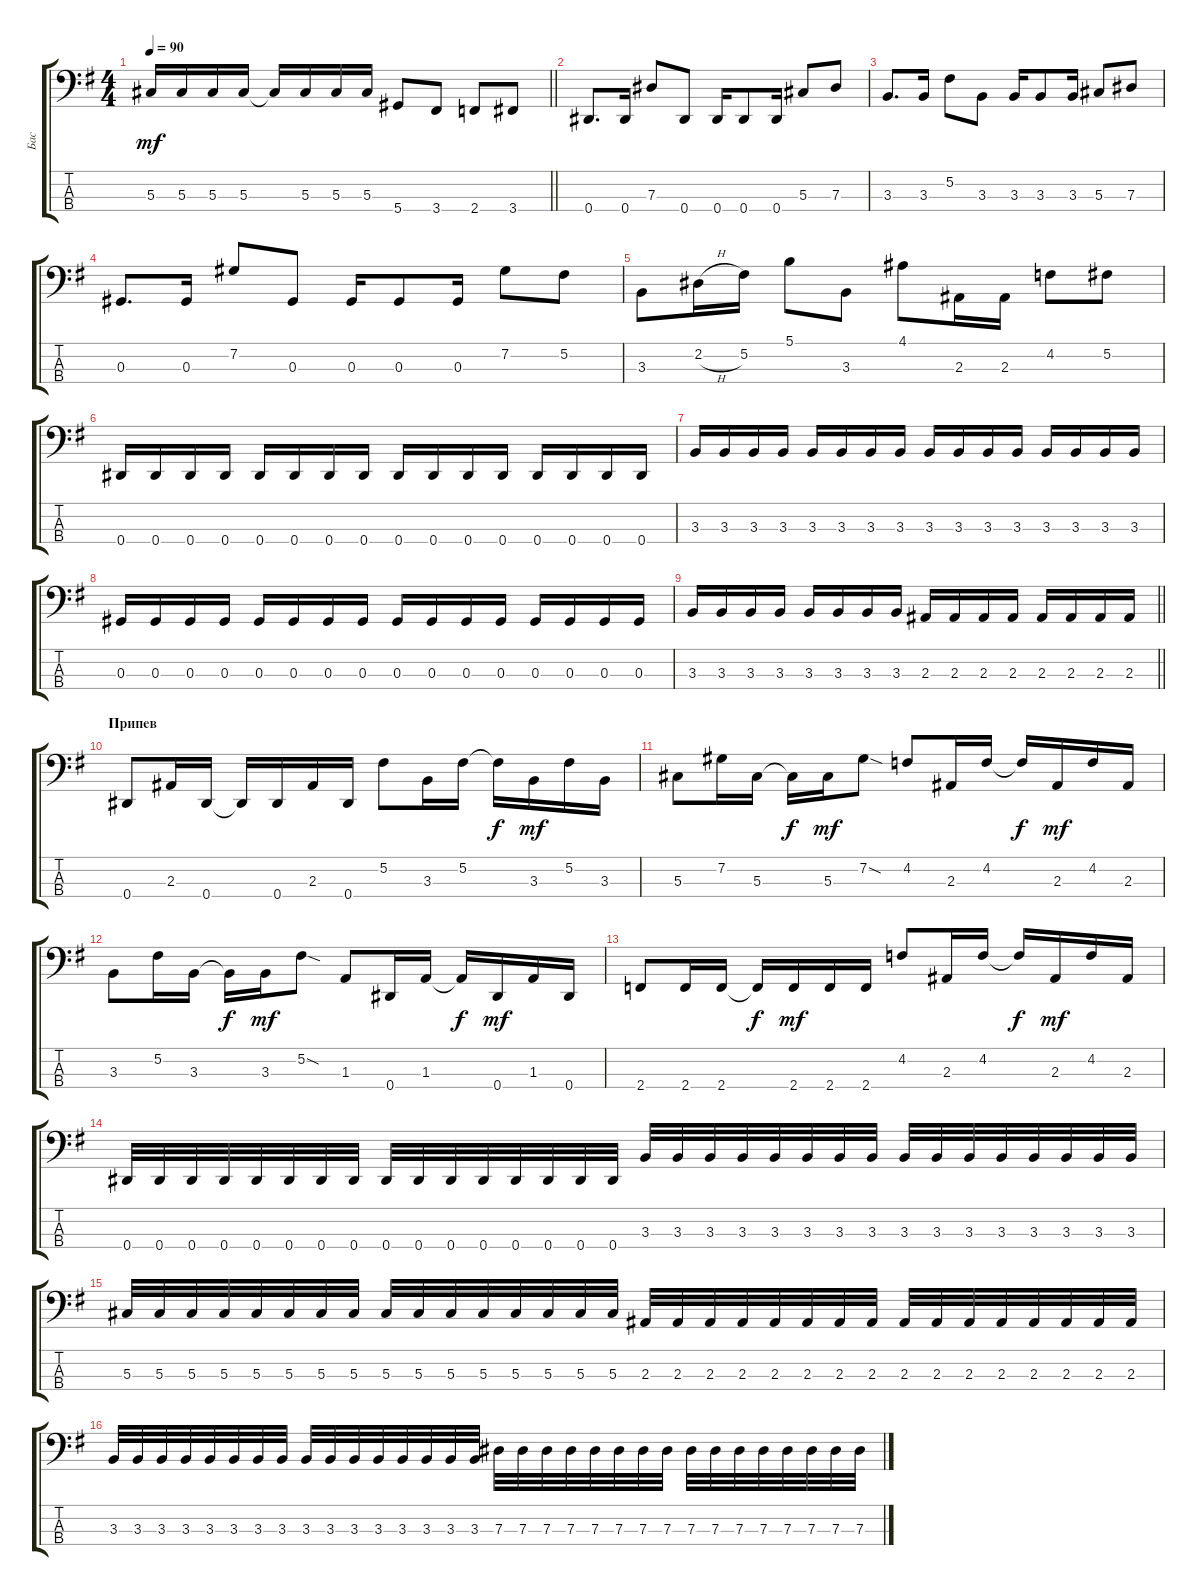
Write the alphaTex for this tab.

\track ("Бас" "Бас") {instrument electricbassfinger}
\staff {score tabs}
\tuning (Gb2 Db2 Ab1 Eb1) {hide}
\ts (4 4)
\tempo 90
\clef f4
\barLineRight lightlight
\ks eminor
5.3.16{dy mf} 5.3.16 5.3.16 5.3.16 5.3{t}.16 5.3.16 5.3.16 5.3.16 5.4.8 3.4.8 2.4.8 3.4.8 |
0.4.8{d} 0.4.16 7.3.8 0.4.8 0.4.16 0.4.8 0.4.16 5.3.8 7.3.8 |
3.3.8{d} 3.3.16 5.2.8 3.3.8 3.3.16 3.3.8 3.3.16 5.3.8 7.3.8 |
0.3.8{d} 0.3.16 7.2.8 0.3.8 0.3.16 0.3.8 0.3.16 7.2.8 5.2.8 |
3.3.8 2.2{h}.16 5.2.16 5.1.8 3.3.8 4.1.8 2.3.16 2.3.16 4.2.8 5.2.8 |
0.4.16 0.4.16 0.4.16 0.4.16 0.4.16 0.4.16 0.4.16 0.4.16 0.4.16 0.4.16 0.4.16 0.4.16 0.4.16 0.4.16 0.4.16 0.4.16 |
3.3.16 3.3.16 3.3.16 3.3.16 3.3.16 3.3.16 3.3.16 3.3.16 3.3.16 3.3.16 3.3.16 3.3.16 3.3.16 3.3.16 3.3.16 3.3.16 |
0.3.16 0.3.16 0.3.16 0.3.16 0.3.16 0.3.16 0.3.16 0.3.16 0.3.16 0.3.16 0.3.16 0.3.16 0.3.16 0.3.16 0.3.16 0.3.16 |
\barLineRight lightlight
3.3.16 3.3.16 3.3.16 3.3.16 3.3.16 3.3.16 3.3.16 3.3.16 2.3.16 2.3.16 2.3.16 2.3.16 2.3.16 2.3.16 2.3.16 2.3.16 |
\section ("" "Припев")
0.4.8 2.3.16 0.4.16 0.4{t}.16 0.4.16 2.3.16 0.4.16 5.2.8 3.3.16 5.2.16 5.2{t}.16{dy f} 3.3.16{dy mf} 5.2.16 3.3.16 |
5.3.8 7.2.16 5.3.16 5.3{t}.16{dy f} 5.3.16{dy mf} 7.2{sod}.8 4.2.8 2.3.16 4.2.16 4.2{t}.16{dy f} 2.3.16{dy mf} 4.2.16 2.3.16 |
3.3.8 5.2.16 3.3.16 3.3{t}.16{dy f} 3.3.16{dy mf} 5.2{sod}.8 1.3.8 0.4.16 1.3.16 1.3{t}.16{dy f} 0.4.16{dy mf} 1.3.16 0.4.16 |
2.4.8 2.4.16 2.4.16 2.4{t}.16{dy f} 2.4.16{dy mf} 2.4.16 2.4.16 4.2.8 2.3.16 4.2.16 4.2{t}.16{dy f} 2.3.16{dy mf} 4.2.16 2.3.16 |
0.4.32 0.4.32 0.4.32 0.4.32 0.4.32 0.4.32 0.4.32 0.4.32 0.4.32 0.4.32 0.4.32 0.4.32 0.4.32 0.4.32 0.4.32 0.4.32 3.3.32 3.3.32 3.3.32 3.3.32 3.3.32 3.3.32 3.3.32 3.3.32 3.3.32 3.3.32 3.3.32 3.3.32 3.3.32 3.3.32 3.3.32 3.3.32 |
5.3.32 5.3.32 5.3.32 5.3.32 5.3.32 5.3.32 5.3.32 5.3.32 5.3.32 5.3.32 5.3.32 5.3.32 5.3.32 5.3.32 5.3.32 5.3.32 2.3.32 2.3.32 2.3.32 2.3.32 2.3.32 2.3.32 2.3.32 2.3.32 2.3.32 2.3.32 2.3.32 2.3.32 2.3.32 2.3.32 2.3.32 2.3.32 |
3.3.32 3.3.32 3.3.32 3.3.32 3.3.32 3.3.32 3.3.32 3.3.32 3.3.32 3.3.32 3.3.32 3.3.32 3.3.32 3.3.32 3.3.32 3.3.32 7.3.32 7.3.32 7.3.32 7.3.32 7.3.32 7.3.32 7.3.32 7.3.32 7.3.32 7.3.32 7.3.32 7.3.32 7.3.32 7.3.32 7.3.32 7.3.32
